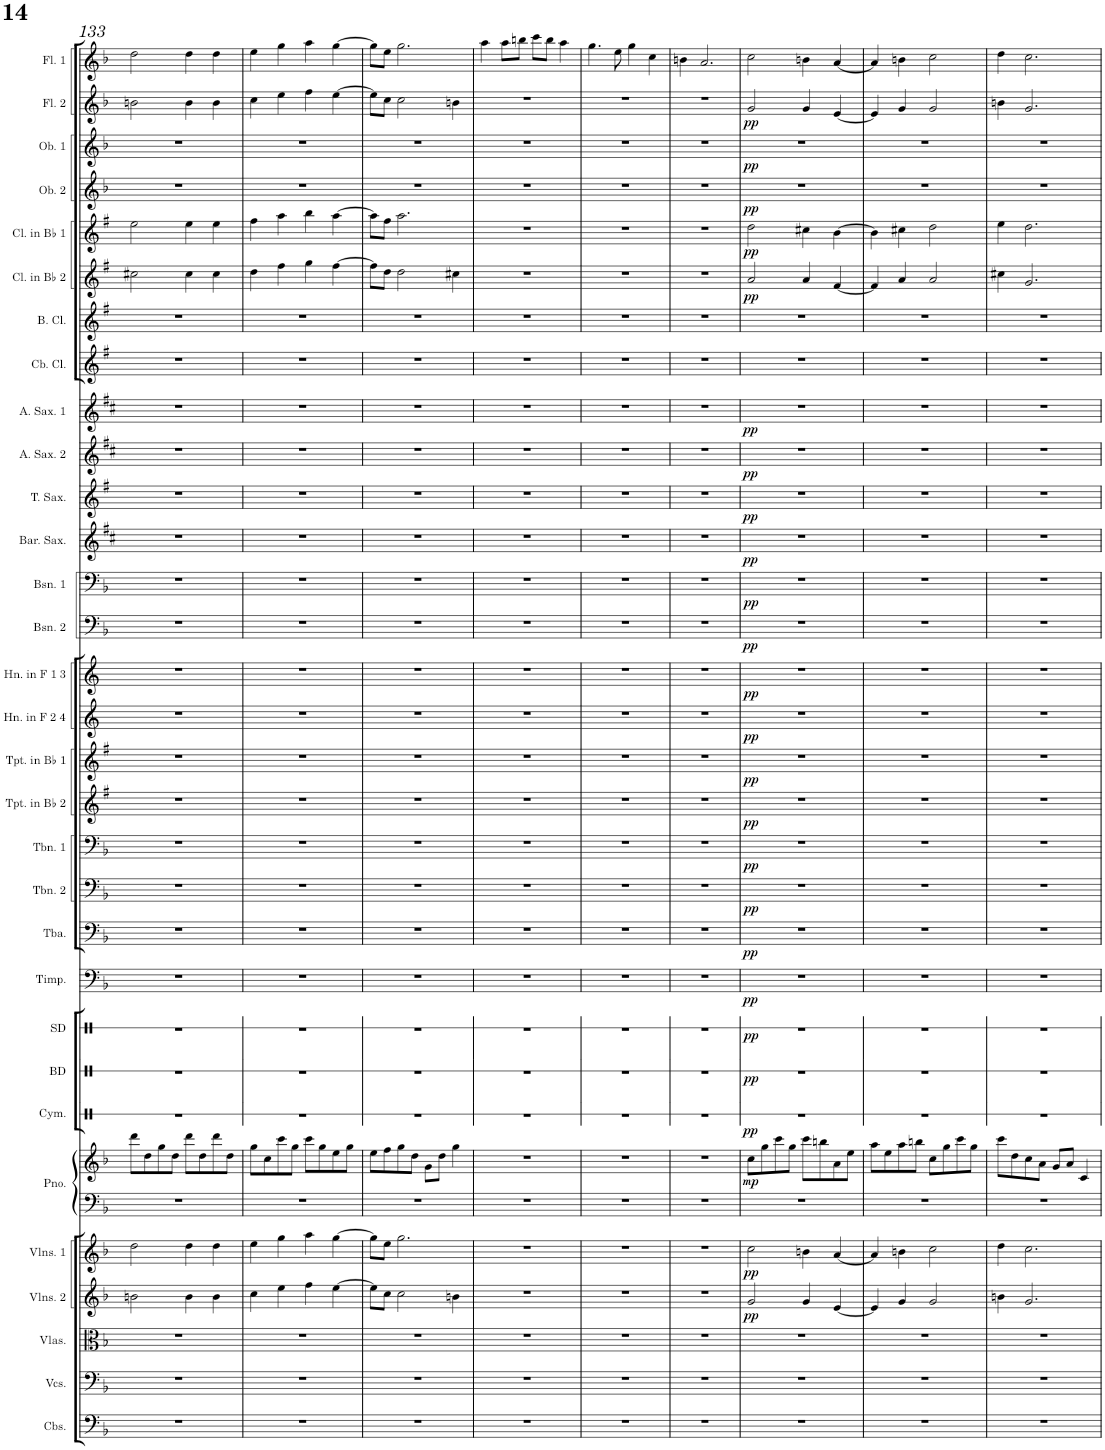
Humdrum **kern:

**kern	**kern	**kern	**kern	**dynam	**kern	**dynam	**kern	**kern	**dynam	**kern	**dynam	**kern	**dynam	**kern	**dynam	**kern	**dynam	**kern	**dynam	**kern	**dynam	**kern	**dynam	**kern	**dynam	**kern	**dynam	**kern	**dynam	**kern	**dynam	**kern	**dynam	**kern	**dynam	**kern	**dynam	**kern	**dynam	**kern	**dynam	**kern	**dynam	**kern	**kern	**kern	**dynam	**kern	**dynam	**kern	**dynam	**kern	**dynam	**kern	**dynam	**kern
*part31	*part30	*part29	*part28	*part28	*part27	*part27	*part26	*part26	*part26	*part25	*part25	*part24	*part24	*part23	*part23	*part22	*part22	*part21	*part21	*part20	*part20	*part19	*part19	*part18	*part18	*part17	*part17	*part16	*part16	*part15	*part15	*part14	*part14	*part13	*part13	*part12	*part12	*part11	*part11	*part10	*part10	*part9	*part9	*part8	*part7	*part6	*part6	*part5	*part5	*part4	*part4	*part3	*part3	*part2	*part2	*part1
*staff32	*staff31	*staff30	*staff29	*staff29	*staff28	*staff28	*staff27	*staff26	*staff26/27	*staff25	*staff25	*staff24	*staff24	*staff23	*staff23	*staff22	*staff22	*staff21	*staff21	*staff20	*staff20	*staff19	*staff19	*staff18	*staff18	*staff17	*staff17	*staff16	*staff16	*staff15	*staff15	*staff14	*staff14	*staff13	*staff13	*staff12	*staff12	*staff11	*staff11	*staff10	*staff10	*staff9	*staff9	*staff8	*staff7	*staff6	*staff6	*staff5	*staff5	*staff4	*staff4	*staff3	*staff3	*staff2	*staff2	*staff1
*I"Contrabasses	*I"Violoncellos	*I"Violas	*I"Violins 2	*	*I"Violins 1	*	*I"Grand Piano	*	*	*I"Cymbals	*	*I"Bass Drum	*	*I"Snare Drum	*	*I"Timpani	*	*I"Tuba	*	*I"Trombone 2	*	*I"Trombone 1	*	*I"Trumpet in Bb 2	*	*I"Trumpet in Bb 1	*	*I"Horn in F 2 &amp; 4	*	*I"Horn in F 1 &amp; 3	*	*I"Bassoon 2	*	*I"Bassoon 1	*	*I"Baritone Saxophone	*	*I"Tenor Saxophone	*	*I"Alto Saxophone 2	*	*I"Alto Saxophone 1	*	*I"Contrabass Clarinet	*I"Bass Clarinet	*I"Clarinet in Bb 2	*	*I"Clarinet in Bb 1	*	*I"Oboe 2	*	*I"Oboe 1	*	*I"Flute 2	*	*I"Flute 1
*I'Cbs.	*I'Vcs.	*I'Vlas.	*I'Vlns. 2	*	*I'Vlns. 1	*	*I'Pno.	*	*	*I'Cym.	*	*I'BD	*	*I'SD	*	*I'Timp.	*	*I'Tba.	*	*I'Tbn. 2	*	*I'Tbn. 1	*	*I'Tpt. in Bb 2	*	*I'Tpt. in Bb 1	*	*I'Hn. in F 2 4	*	*I'Hn. in F 1 3	*	*I'Bsn. 2	*	*I'Bsn. 1	*	*I'Bar. Sax.	*	*I'T. Sax.	*	*I'A. Sax. 2	*	*I'A. Sax. 1	*	*I'Cb. Cl.	*I'B. Cl.	*I'Cl. in Bb 2	*	*I'Cl. in Bb 1	*	*I'Ob. 2	*	*I'Ob. 1	*	*I'Fl. 2	*	*I'Fl. 1
!!LO:PB:g=z
*clefF4	*clefF4	*clefC3	*clefG2	*	*clefG2	*	*clefF4	*clefG2	*	*clefX	*	*clefX	*	*clefX	*	*clefF4	*	*clefF4	*	*clefF4	*	*clefF4	*	*clefG2	*	*clefG2	*	*clefG2	*	*clefG2	*	*clefF4	*	*clefF4	*	*clefG2	*	*clefG2	*	*clefG2	*	*clefG2	*	*clefG2	*clefG2	*clefG2	*	*clefG2	*	*clefG2	*	*clefG2	*	*clefG2	*	*clefG2
*Trd7c12	*	*	*	*	*	*	*	*	*	*	*	*	*	*	*	*	*	*	*	*	*	*	*	*Trd1c2	*	*Trd1c2	*	*Trd4c7	*	*Trd4c7	*	*	*	*	*	*Trd12c21	*	*Trd8c14	*	*Trd5c9	*	*Trd5c9	*	*Trd15c26	*Trd8c14	*Trd1c2	*	*Trd1c2	*	*	*	*	*	*	*	*
*k[b-]	*k[b-]	*k[b-]	*k[b-]	*	*k[b-]	*	*k[b-]	*k[b-]	*	*k[]	*	*k[]	*	*k[]	*	*k[b-]	*	*k[b-]	*	*k[b-]	*	*k[b-]	*	*k[f#]	*	*k[f#]	*	*k[]	*	*k[]	*	*k[b-]	*	*k[b-]	*	*k[f#c#]	*	*k[f#]	*	*k[f#c#]	*	*k[f#c#]	*	*k[f#]	*k[f#]	*k[f#]	*	*k[f#]	*	*k[b-]	*	*k[b-]	*	*k[b-]	*	*k[b-]
*M4/4	*M4/4	*M4/4	*M4/4	*	*M4/4	*	*M4/4	*M4/4	*	*M4/4	*	*M4/4	*	*M4/4	*	*M4/4	*	*M4/4	*	*M4/4	*	*M4/4	*	*M4/4	*	*M4/4	*	*M4/4	*	*M4/4	*	*M4/4	*	*M4/4	*	*M4/4	*	*M4/4	*	*M4/4	*	*M4/4	*	*M4/4	*M4/4	*M4/4	*	*M4/4	*	*M4/4	*	*M4/4	*	*M4/4	*	*M4/4
=133	=133	=133	=133	=133	=133	=133	=133	=133	=133	=133	=133	=133	=133	=133	=133	=133	=133	=133	=133	=133	=133	=133	=133	=133	=133	=133	=133	=133	=133	=133	=133	=133	=133	=133	=133	=133	=133	=133	=133	=133	=133	=133	=133	=133	=133	=133	=133	=133	=133	=133	=133	=133	=133	=133	=133	=133
1r	1r	1r	2bn\	.	2dd\	.	1r	8ddd\L	.	1r	.	1r	.	1r	.	1r	.	1r	.	1r	.	1r	.	1r	.	1r	.	1r	.	1r	.	1r	.	1r	.	1r	.	1r	.	1r	.	1r	.	1r	1r	2cc#X\	.	2ee\	.	1r	.	1r	.	2bn\	.	2dd\
.	.	.	.	.	.	.	.	8dd\	.	.	.	.	.	.	.	.	.	.	.	.	.	.	.	.	.	.	.	.	.	.	.	.	.	.	.	.	.	.	.	.	.	.	.	.	.	.	.	.	.	.	.	.	.	.	.	.
.	.	.	.	.	.	.	.	8gg\	.	.	.	.	.	.	.	.	.	.	.	.	.	.	.	.	.	.	.	.	.	.	.	.	.	.	.	.	.	.	.	.	.	.	.	.	.	.	.	.	.	.	.	.	.	.	.	.
.	.	.	.	.	.	.	.	8dd\J	.	.	.	.	.	.	.	.	.	.	.	.	.	.	.	.	.	.	.	.	.	.	.	.	.	.	.	.	.	.	.	.	.	.	.	.	.	.	.	.	.	.	.	.	.	.	.	.
.	.	.	4b\	.	4dd\	.	.	8ddd\L	.	.	.	.	.	.	.	.	.	.	.	.	.	.	.	.	.	.	.	.	.	.	.	.	.	.	.	.	.	.	.	.	.	.	.	.	.	4cc#\	.	4ee\	.	.	.	.	.	4b\	.	4dd\
.	.	.	.	.	.	.	.	8dd\	.	.	.	.	.	.	.	.	.	.	.	.	.	.	.	.	.	.	.	.	.	.	.	.	.	.	.	.	.	.	.	.	.	.	.	.	.	.	.	.	.	.	.	.	.	.	.	.
.	.	.	4b\	.	4dd\	.	.	8ddd\	.	.	.	.	.	.	.	.	.	.	.	.	.	.	.	.	.	.	.	.	.	.	.	.	.	.	.	.	.	.	.	.	.	.	.	.	.	4cc#\	.	4ee\	.	.	.	.	.	4b\	.	4dd\
.	.	.	.	.	.	.	.	8dd\J	.	.	.	.	.	.	.	.	.	.	.	.	.	.	.	.	.	.	.	.	.	.	.	.	.	.	.	.	.	.	.	.	.	.	.	.	.	.	.	.	.	.	.	.	.	.	.	.
=134	=134	=134	=134	=134	=134	=134	=134	=134	=134	=134	=134	=134	=134	=134	=134	=134	=134	=134	=134	=134	=134	=134	=134	=134	=134	=134	=134	=134	=134	=134	=134	=134	=134	=134	=134	=134	=134	=134	=134	=134	=134	=134	=134	=134	=134	=134	=134	=134	=134	=134	=134	=134	=134	=134	=134	=134
1r	1r	1r	4cc\	.	4ee\	.	1r	8gg\L	.	1r	.	1r	.	1r	.	1r	.	1r	.	1r	.	1r	.	1r	.	1r	.	1r	.	1r	.	1r	.	1r	.	1r	.	1r	.	1r	.	1r	.	1r	1r	4dd\	.	4ff#\	.	1r	.	1r	.	4cc\	.	4ee\
.	.	.	.	.	.	.	.	8cc\	.	.	.	.	.	.	.	.	.	.	.	.	.	.	.	.	.	.	.	.	.	.	.	.	.	.	.	.	.	.	.	.	.	.	.	.	.	.	.	.	.	.	.	.	.	.	.	.
.	.	.	4ee\	.	4gg\	.	.	8ccc\	.	.	.	.	.	.	.	.	.	.	.	.	.	.	.	.	.	.	.	.	.	.	.	.	.	.	.	.	.	.	.	.	.	.	.	.	.	4ff#\	.	4aa\	.	.	.	.	.	4ee\	.	4gg\
.	.	.	.	.	.	.	.	8gg\J	.	.	.	.	.	.	.	.	.	.	.	.	.	.	.	.	.	.	.	.	.	.	.	.	.	.	.	.	.	.	.	.	.	.	.	.	.	.	.	.	.	.	.	.	.	.	.	.
.	.	.	4ff\	.	4aa\	.	.	8ccc\L	.	.	.	.	.	.	.	.	.	.	.	.	.	.	.	.	.	.	.	.	.	.	.	.	.	.	.	.	.	.	.	.	.	.	.	.	.	4gg\	.	4bb\	.	.	.	.	.	4ff\	.	4aa\
.	.	.	.	.	.	.	.	8gg\	.	.	.	.	.	.	.	.	.	.	.	.	.	.	.	.	.	.	.	.	.	.	.	.	.	.	.	.	.	.	.	.	.	.	.	.	.	.	.	.	.	.	.	.	.	.	.	.
.	.	.	[4ee\	.	[4gg\	.	.	8ee\	.	.	.	.	.	.	.	.	.	.	.	.	.	.	.	.	.	.	.	.	.	.	.	.	.	.	.	.	.	.	.	.	.	.	.	.	.	[4ff#\	.	[4aa\	.	.	.	.	.	[4ee\	.	[4gg\
.	.	.	.	.	.	.	.	8gg\J	.	.	.	.	.	.	.	.	.	.	.	.	.	.	.	.	.	.	.	.	.	.	.	.	.	.	.	.	.	.	.	.	.	.	.	.	.	.	.	.	.	.	.	.	.	.	.	.
=135	=135	=135	=135	=135	=135	=135	=135	=135	=135	=135	=135	=135	=135	=135	=135	=135	=135	=135	=135	=135	=135	=135	=135	=135	=135	=135	=135	=135	=135	=135	=135	=135	=135	=135	=135	=135	=135	=135	=135	=135	=135	=135	=135	=135	=135	=135	=135	=135	=135	=135	=135	=135	=135	=135	=135	=135
1r	1r	1r	8ee\L]	.	8gg\L]	.	1r	8ee\L	.	1r	.	1r	.	1r	.	1r	.	1r	.	1r	.	1r	.	1r	.	1r	.	1r	.	1r	.	1r	.	1r	.	1r	.	1r	.	1r	.	1r	.	1r	1r	8ff#\L]	.	8aa\L]	.	1r	.	1r	.	8ee\L]	.	8gg\L]
.	.	.	8cc\J	.	8ee\J	.	.	8ff\	.	.	.	.	.	.	.	.	.	.	.	.	.	.	.	.	.	.	.	.	.	.	.	.	.	.	.	.	.	.	.	.	.	.	.	.	.	8dd\J	.	8ff#\J	.	.	.	.	.	8cc\J	.	8ee\J
.	.	.	2cc\	.	2.gg\	.	.	8gg\	.	.	.	.	.	.	.	.	.	.	.	.	.	.	.	.	.	.	.	.	.	.	.	.	.	.	.	.	.	.	.	.	.	.	.	.	.	2dd\	.	2.aa\	.	.	.	.	.	2cc\	.	2.gg\
.	.	.	.	.	.	.	.	8dd\J	.	.	.	.	.	.	.	.	.	.	.	.	.	.	.	.	.	.	.	.	.	.	.	.	.	.	.	.	.	.	.	.	.	.	.	.	.	.	.	.	.	.	.	.	.	.	.	.
.	.	.	.	.	.	.	.	8g\L	.	.	.	.	.	.	.	.	.	.	.	.	.	.	.	.	.	.	.	.	.	.	.	.	.	.	.	.	.	.	.	.	.	.	.	.	.	.	.	.	.	.	.	.	.	.	.	.
.	.	.	.	.	.	.	.	8dd\J	.	.	.	.	.	.	.	.	.	.	.	.	.	.	.	.	.	.	.	.	.	.	.	.	.	.	.	.	.	.	.	.	.	.	.	.	.	.	.	.	.	.	.	.	.	.	.	.
.	.	.	4bn\	.	.	.	.	4gg\	.	.	.	.	.	.	.	.	.	.	.	.	.	.	.	.	.	.	.	.	.	.	.	.	.	.	.	.	.	.	.	.	.	.	.	.	.	4cc#X\	.	.	.	.	.	.	.	4bn\	.	.
=136	=136	=136	=136	=136	=136	=136	=136	=136	=136	=136	=136	=136	=136	=136	=136	=136	=136	=136	=136	=136	=136	=136	=136	=136	=136	=136	=136	=136	=136	=136	=136	=136	=136	=136	=136	=136	=136	=136	=136	=136	=136	=136	=136	=136	=136	=136	=136	=136	=136	=136	=136	=136	=136	=136	=136	=136
1r	1r	1r	1r	.	1r	.	1r	1r	.	1r	.	1r	.	1r	.	1r	.	1r	.	1r	.	1r	.	1r	.	1r	.	1r	.	1r	.	1r	.	1r	.	1r	.	1r	.	1r	.	1r	.	1r	1r	1r	.	1r	.	1r	.	1r	.	1r	.	4aa\
.	.	.	.	.	.	.	.	.	.	.	.	.	.	.	.	.	.	.	.	.	.	.	.	.	.	.	.	.	.	.	.	.	.	.	.	.	.	.	.	.	.	.	.	.	.	.	.	.	.	.	.	.	.	.	.	8aa\L
.	.	.	.	.	.	.	.	.	.	.	.	.	.	.	.	.	.	.	.	.	.	.	.	.	.	.	.	.	.	.	.	.	.	.	.	.	.	.	.	.	.	.	.	.	.	.	.	.	.	.	.	.	.	.	.	8bbn\J
.	.	.	.	.	.	.	.	.	.	.	.	.	.	.	.	.	.	.	.	.	.	.	.	.	.	.	.	.	.	.	.	.	.	.	.	.	.	.	.	.	.	.	.	.	.	.	.	.	.	.	.	.	.	.	.	8ccc\L
.	.	.	.	.	.	.	.	.	.	.	.	.	.	.	.	.	.	.	.	.	.	.	.	.	.	.	.	.	.	.	.	.	.	.	.	.	.	.	.	.	.	.	.	.	.	.	.	.	.	.	.	.	.	.	.	8bb\J
.	.	.	.	.	.	.	.	.	.	.	.	.	.	.	.	.	.	.	.	.	.	.	.	.	.	.	.	.	.	.	.	.	.	.	.	.	.	.	.	.	.	.	.	.	.	.	.	.	.	.	.	.	.	.	.	4aa\
=137	=137	=137	=137	=137	=137	=137	=137	=137	=137	=137	=137	=137	=137	=137	=137	=137	=137	=137	=137	=137	=137	=137	=137	=137	=137	=137	=137	=137	=137	=137	=137	=137	=137	=137	=137	=137	=137	=137	=137	=137	=137	=137	=137	=137	=137	=137	=137	=137	=137	=137	=137	=137	=137	=137	=137	=137
1r	1r	1r	1r	.	1r	.	1r	1r	.	1r	.	1r	.	1r	.	1r	.	1r	.	1r	.	1r	.	1r	.	1r	.	1r	.	1r	.	1r	.	1r	.	1r	.	1r	.	1r	.	1r	.	1r	1r	1r	.	1r	.	1r	.	1r	.	1r	.	4.gg\
.	.	.	.	.	.	.	.	.	.	.	.	.	.	.	.	.	.	.	.	.	.	.	.	.	.	.	.	.	.	.	.	.	.	.	.	.	.	.	.	.	.	.	.	.	.	.	.	.	.	.	.	.	.	.	.	8ee\
.	.	.	.	.	.	.	.	.	.	.	.	.	.	.	.	.	.	.	.	.	.	.	.	.	.	.	.	.	.	.	.	.	.	.	.	.	.	.	.	.	.	.	.	.	.	.	.	.	.	.	.	.	.	.	.	4gg\
.	.	.	.	.	.	.	.	.	.	.	.	.	.	.	.	.	.	.	.	.	.	.	.	.	.	.	.	.	.	.	.	.	.	.	.	.	.	.	.	.	.	.	.	.	.	.	.	.	.	.	.	.	.	.	.	4cc\
=138	=138	=138	=138	=138	=138	=138	=138	=138	=138	=138	=138	=138	=138	=138	=138	=138	=138	=138	=138	=138	=138	=138	=138	=138	=138	=138	=138	=138	=138	=138	=138	=138	=138	=138	=138	=138	=138	=138	=138	=138	=138	=138	=138	=138	=138	=138	=138	=138	=138	=138	=138	=138	=138	=138	=138	=138
1r	1r	1r	1r	.	1r	.	1r	1r	.	1r	.	1r	.	1r	.	1r	.	1r	.	1r	.	1r	.	1r	.	1r	.	1r	.	1r	.	1r	.	1r	.	1r	.	1r	.	1r	.	1r	.	1r	1r	1r	.	1r	.	1r	.	1r	.	1r	.	4bn\
.	.	.	.	.	.	.	.	.	.	.	.	.	.	.	.	.	.	.	.	.	.	.	.	.	.	.	.	.	.	.	.	.	.	.	.	.	.	.	.	.	.	.	.	.	.	.	.	.	.	.	.	.	.	.	.	2.a/
=139	=139	=139	=139	=139	=139	=139	=139	=139	=139	=139	=139	=139	=139	=139	=139	=139	=139	=139	=139	=139	=139	=139	=139	=139	=139	=139	=139	=139	=139	=139	=139	=139	=139	=139	=139	=139	=139	=139	=139	=139	=139	=139	=139	=139	=139	=139	=139	=139	=139	=139	=139	=139	=139	=139	=139	=139
!	!	!	!	!LO:DY:b	!	!LO:DY:b	!	!	!LO:DY:b	!	!LO:DY:b	!	!LO:DY:b	!	!LO:DY:b	!	!LO:DY:b	!	!LO:DY:b	!	!LO:DY:b	!	!LO:DY:b	!	!LO:DY:b	!	!LO:DY:b	!	!LO:DY:b	!	!LO:DY:b	!	!LO:DY:b	!	!LO:DY:b	!	!LO:DY:b	!	!LO:DY:b	!	!LO:DY:b	!	!LO:DY:b	!	!	!	!LO:DY:b	!	!LO:DY:b	!	!LO:DY:b	!	!LO:DY:b	!	!LO:DY:b	!
1r	1r	1r	2g/	pp	2cc\	pp	1r	8cc\L	mp	1r	pp	1r	pp	1r	pp	1r	pp	1r	pp	1r	pp	1r	pp	1r	pp	1r	pp	1r	pp	1r	pp	1r	pp	1r	pp	1r	pp	1r	pp	1r	pp	1r	pp	1r	1r	2a/	pp	2dd\	pp	1r	pp	1r	pp	2g/	pp	2cc\
.	.	.	.	.	.	.	.	8gg\	.	.	.	.	.	.	.	.	.	.	.	.	.	.	.	.	.	.	.	.	.	.	.	.	.	.	.	.	.	.	.	.	.	.	.	.	.	.	.	.	.	.	.	.	.	.	.	.
.	.	.	.	.	.	.	.	8ccc\	.	.	.	.	.	.	.	.	.	.	.	.	.	.	.	.	.	.	.	.	.	.	.	.	.	.	.	.	.	.	.	.	.	.	.	.	.	.	.	.	.	.	.	.	.	.	.	.
.	.	.	.	.	.	.	.	8gg\J	.	.	.	.	.	.	.	.	.	.	.	.	.	.	.	.	.	.	.	.	.	.	.	.	.	.	.	.	.	.	.	.	.	.	.	.	.	.	.	.	.	.	.	.	.	.	.	.
.	.	.	4g/	.	4bn\	.	.	8ccc\L	.	.	.	.	.	.	.	.	.	.	.	.	.	.	.	.	.	.	.	.	.	.	.	.	.	.	.	.	.	.	.	.	.	.	.	.	.	4a/	.	4cc#X\	.	.	.	.	.	4g/	.	4bn\
.	.	.	.	.	.	.	.	8bbn\	.	.	.	.	.	.	.	.	.	.	.	.	.	.	.	.	.	.	.	.	.	.	.	.	.	.	.	.	.	.	.	.	.	.	.	.	.	.	.	.	.	.	.	.	.	.	.	.
.	.	.	[4e/	.	[4a/	.	.	8a\	.	.	.	.	.	.	.	.	.	.	.	.	.	.	.	.	.	.	.	.	.	.	.	.	.	.	.	.	.	.	.	.	.	.	.	.	.	[4f#/	.	[4b\	.	.	.	.	.	[4e/	.	[4a/
.	.	.	.	.	.	.	.	8ee\J	.	.	.	.	.	.	.	.	.	.	.	.	.	.	.	.	.	.	.	.	.	.	.	.	.	.	.	.	.	.	.	.	.	.	.	.	.	.	.	.	.	.	.	.	.	.	.	.
=140	=140	=140	=140	=140	=140	=140	=140	=140	=140	=140	=140	=140	=140	=140	=140	=140	=140	=140	=140	=140	=140	=140	=140	=140	=140	=140	=140	=140	=140	=140	=140	=140	=140	=140	=140	=140	=140	=140	=140	=140	=140	=140	=140	=140	=140	=140	=140	=140	=140	=140	=140	=140	=140	=140	=140	=140
1r	1r	1r	4e/]	.	4a/]	.	1r	8aa\L	.	1r	.	1r	.	1r	.	1r	.	1r	.	1r	.	1r	.	1r	.	1r	.	1r	.	1r	.	1r	.	1r	.	1r	.	1r	.	1r	.	1r	.	1r	1r	4f#/]	.	4b\]	.	1r	.	1r	.	4e/]	.	4a/]
.	.	.	.	.	.	.	.	8ee\	.	.	.	.	.	.	.	.	.	.	.	.	.	.	.	.	.	.	.	.	.	.	.	.	.	.	.	.	.	.	.	.	.	.	.	.	.	.	.	.	.	.	.	.	.	.	.	.
.	.	.	4g/	.	4bn\	.	.	8aa\	.	.	.	.	.	.	.	.	.	.	.	.	.	.	.	.	.	.	.	.	.	.	.	.	.	.	.	.	.	.	.	.	.	.	.	.	.	4a/	.	4cc#X\	.	.	.	.	.	4g/	.	4bn\
.	.	.	.	.	.	.	.	8bbn\J	.	.	.	.	.	.	.	.	.	.	.	.	.	.	.	.	.	.	.	.	.	.	.	.	.	.	.	.	.	.	.	.	.	.	.	.	.	.	.	.	.	.	.	.	.	.	.	.
.	.	.	2g/	.	2cc\	.	.	8cc\L	.	.	.	.	.	.	.	.	.	.	.	.	.	.	.	.	.	.	.	.	.	.	.	.	.	.	.	.	.	.	.	.	.	.	.	.	.	2a/	.	2dd\	.	.	.	.	.	2g/	.	2cc\
.	.	.	.	.	.	.	.	8gg\	.	.	.	.	.	.	.	.	.	.	.	.	.	.	.	.	.	.	.	.	.	.	.	.	.	.	.	.	.	.	.	.	.	.	.	.	.	.	.	.	.	.	.	.	.	.	.	.
.	.	.	.	.	.	.	.	8ccc\	.	.	.	.	.	.	.	.	.	.	.	.	.	.	.	.	.	.	.	.	.	.	.	.	.	.	.	.	.	.	.	.	.	.	.	.	.	.	.	.	.	.	.	.	.	.	.	.
.	.	.	.	.	.	.	.	8gg\J	.	.	.	.	.	.	.	.	.	.	.	.	.	.	.	.	.	.	.	.	.	.	.	.	.	.	.	.	.	.	.	.	.	.	.	.	.	.	.	.	.	.	.	.	.	.	.	.
=141	=141	=141	=141	=141	=141	=141	=141	=141	=141	=141	=141	=141	=141	=141	=141	=141	=141	=141	=141	=141	=141	=141	=141	=141	=141	=141	=141	=141	=141	=141	=141	=141	=141	=141	=141	=141	=141	=141	=141	=141	=141	=141	=141	=141	=141	=141	=141	=141	=141	=141	=141	=141	=141	=141	=141	=141
1r	1r	1r	4bn\	.	4dd\	.	1r	8ccc\L	.	1r	.	1r	.	1r	.	1r	.	1r	.	1r	.	1r	.	1r	.	1r	.	1r	.	1r	.	1r	.	1r	.	1r	.	1r	.	1r	.	1r	.	1r	1r	4cc#X\	.	4ee\	.	1r	.	1r	.	4bn\	.	4dd\
.	.	.	.	.	.	.	.	8dd\	.	.	.	.	.	.	.	.	.	.	.	.	.	.	.	.	.	.	.	.	.	.	.	.	.	.	.	.	.	.	.	.	.	.	.	.	.	.	.	.	.	.	.	.	.	.	.	.
.	.	.	2.g/	.	2.cc\	.	.	8cc\	.	.	.	.	.	.	.	.	.	.	.	.	.	.	.	.	.	.	.	.	.	.	.	.	.	.	.	.	.	.	.	.	.	.	.	.	.	2.g/	.	2.dd\	.	.	.	.	.	2.g/	.	2.cc\
.	.	.	.	.	.	.	.	8a\J	.	.	.	.	.	.	.	.	.	.	.	.	.	.	.	.	.	.	.	.	.	.	.	.	.	.	.	.	.	.	.	.	.	.	.	.	.	.	.	.	.	.	.	.	.	.	.	.
.	.	.	.	.	.	.	.	8g/L	.	.	.	.	.	.	.	.	.	.	.	.	.	.	.	.	.	.	.	.	.	.	.	.	.	.	.	.	.	.	.	.	.	.	.	.	.	.	.	.	.	.	.	.	.	.	.	.
.	.	.	.	.	.	.	.	8a/J	.	.	.	.	.	.	.	.	.	.	.	.	.	.	.	.	.	.	.	.	.	.	.	.	.	.	.	.	.	.	.	.	.	.	.	.	.	.	.	.	.	.	.	.	.	.	.	.
.	.	.	.	.	.	.	.	4c/	.	.	.	.	.	.	.	.	.	.	.	.	.	.	.	.	.	.	.	.	.	.	.	.	.	.	.	.	.	.	.	.	.	.	.	.	.	.	.	.	.	.	.	.	.	.	.	.
=	=	=	=	=	=	=	=	=	=	=	=	=	=	=	=	=	=	=	=	=	=	=	=	=	=	=	=	=	=	=	=	=	=	=	=	=	=	=	=	=	=	=	=	=	=	=	=	=	=	=	=	=	=	=	=	=
*-	*-	*-	*-	*-	*-	*-	*-	*-	*-	*-	*-	*-	*-	*-	*-	*-	*-	*-	*-	*-	*-	*-	*-	*-	*-	*-	*-	*-	*-	*-	*-	*-	*-	*-	*-	*-	*-	*-	*-	*-	*-	*-	*-	*-	*-	*-	*-	*-	*-	*-	*-	*-	*-	*-	*-	*-
